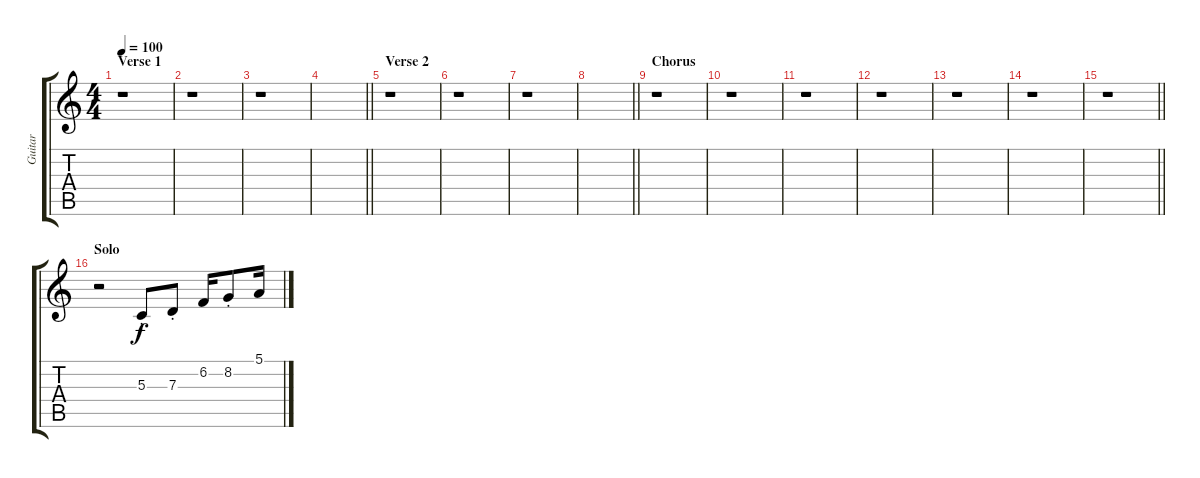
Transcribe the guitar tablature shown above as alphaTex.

\track ("Guitar" "Guitar") {instrument electricpiano1}
\staff {score tabs}
\tuning (E4 B3 G3 D3 A2 E2) {hide}
\ts (4 4)
\section ("" "Verse 1")
\tempo 100
\clef g2
\ks c
r.1{dy f} |
r.1 |
r.1 |
\barLineRight lightlight
|
\section ("" "Verse 2")
r.1 |
r.1 |
r.1 |
\barLineRight lightlight
|
\section ("" "Chorus")
r.1 |
r.1 |
r.1 |
r.1 |
r.1 |
r.1 |
\barLineRight lightlight
r.1 |
\section ("" "Solo")
r.2 5.3{st}.8 7.3{st}.8 6.2.16 8.2{st}.8 5.1.16
